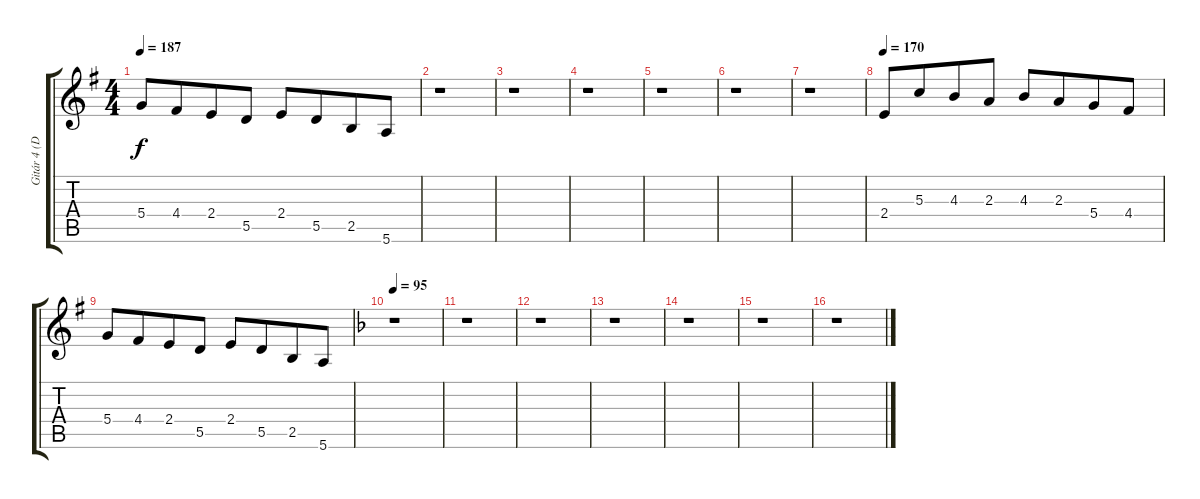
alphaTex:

\track ("Gitár 4 (Dave Murray)" "Gitár 4 (D") {instrument distortionguitar}
\staff {score tabs}
\tuning (E4 B3 G3 D3 A2 E2) {hide}
\ts (4 4)
\tempo 187
\clef g2
\ks g
5.4.8{dy f} 4.4.8{beam merge} 2.4.8 5.5.8 2.4.8 5.5.8{beam merge} 2.5.8 5.6.8 |
r.1 |
r.1 |
r.1 |
r.1 |
r.1 |
r.1 |
\tempo 170
2.4.8 5.3.8{beam merge} 4.3.8 2.3.8 4.3.8 2.3.8{beam merge} 5.4.8 4.4.8 |
5.4.8 4.4.8{beam merge} 2.4.8 5.5.8 2.4.8 5.5.8{beam merge} 2.5.8 5.6.8 |
\tempo 95
\ks f
r.1 |
r.1 |
r.1 |
r.1 |
r.1 |
r.1 |
r.1
